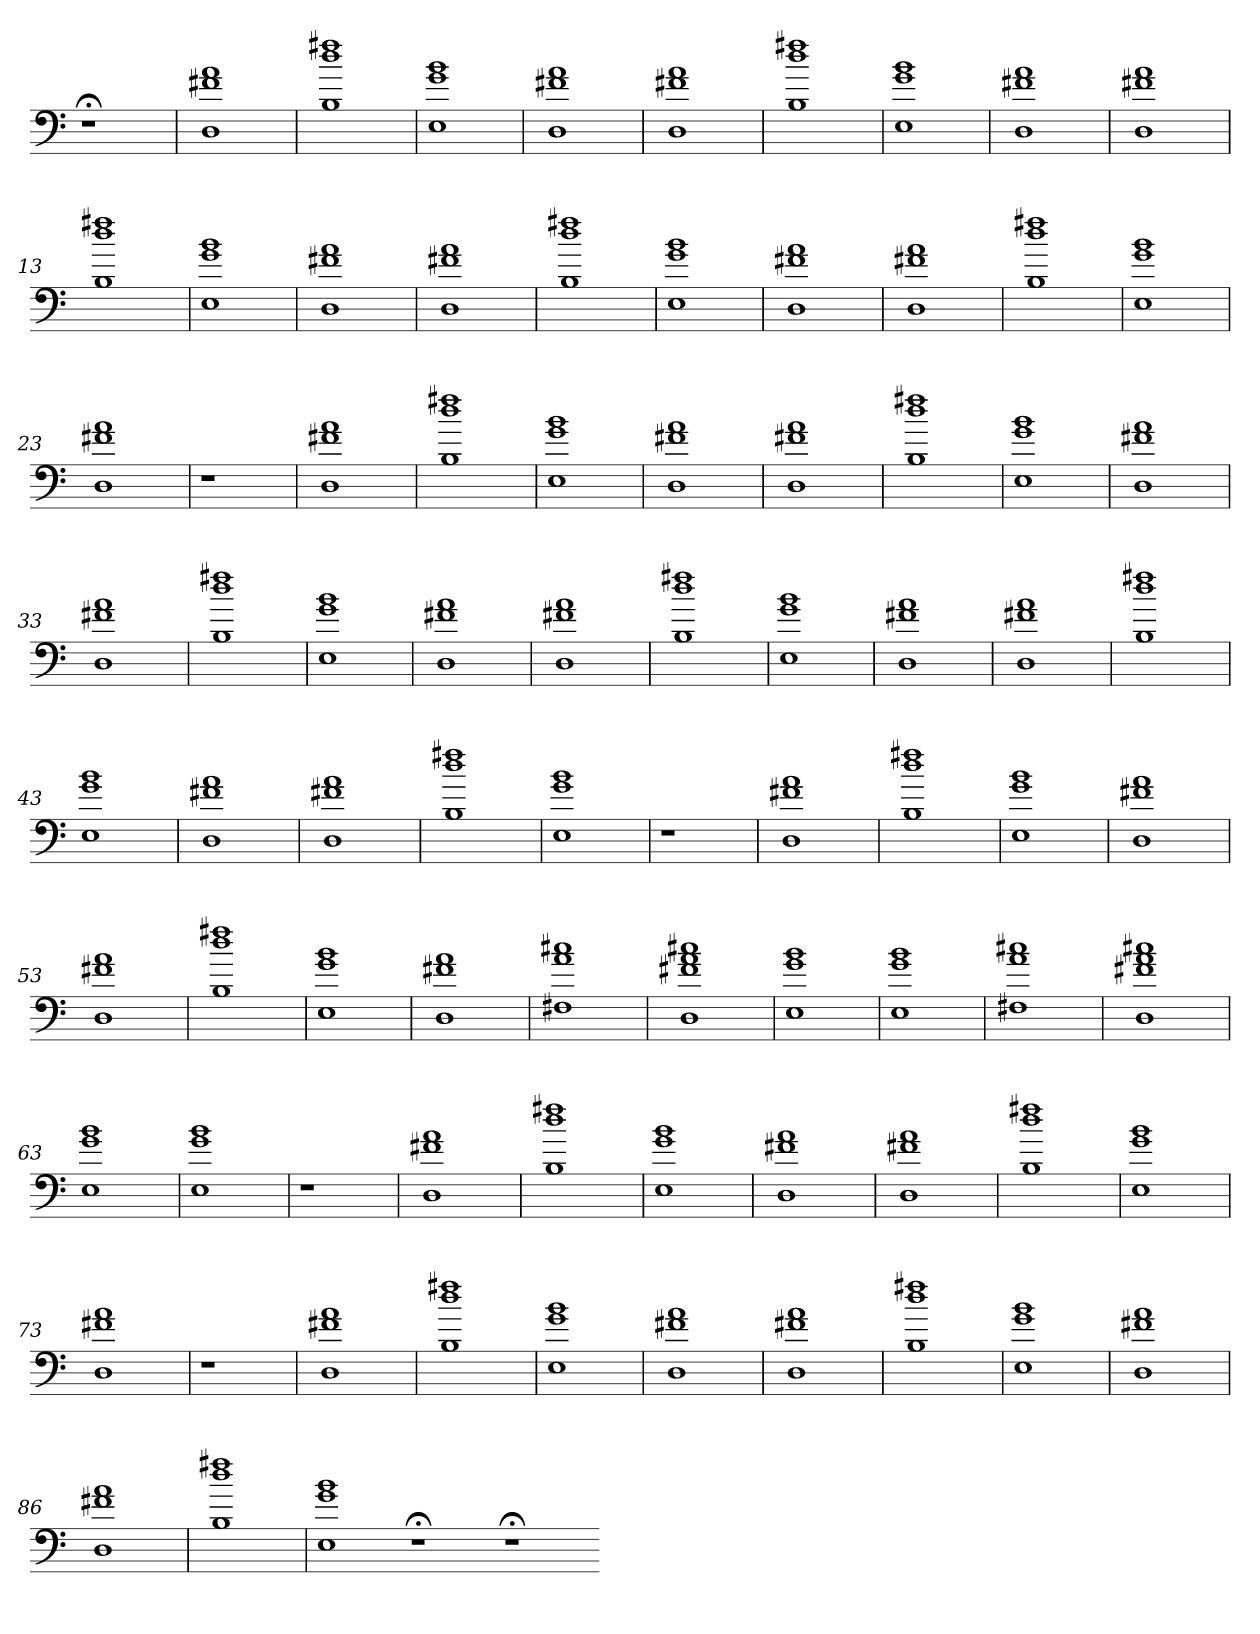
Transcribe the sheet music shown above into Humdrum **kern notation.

**kern
*part1
*staff1
=
1r;<
=1
1r
=2
1r
=3
1r
=4
1D 1f#X 1a
=5
1B 1dd 1ff#X
=6
1E 1g 1b
=7
1D 1f#X 1a
=8
1D 1f#X 1a
=9
1B 1dd 1ff#X
=10
1E 1g 1b
=11
1D 1f#X 1a
=12
1D 1f#X 1a
=13
1B 1dd 1ff#X
=14
1E 1g 1b
=15
1D 1f#X 1a
=16
1D 1f#X 1a
=17
1B 1dd 1ff#X
=18
1E 1g 1b
=19
1D 1f#X 1a
=20
1D 1f#X 1a
=21
1B 1dd 1ff#X
=22
1E 1g 1b
=23
1D 1f#X 1a
=24
1r
=25
1D 1f#X 1a
=26
1B 1dd 1ff#X
=27
1E 1g 1b
=28
1D 1f#X 1a
=29
1D 1f#X 1a
=30
1B 1dd 1ff#X
=31
1E 1g 1b
=32
1D 1f#X 1a
=33
1D 1f#X 1a
=34
1B 1dd 1ff#X
=35
1E 1g 1b
=36
1D 1f#X 1a
=37
1D 1f#X 1a
=38
1B 1dd 1ff#X
=39
1E 1g 1b
=40
1D 1f#X 1a
=41
1D 1f#X 1a
=42
1B 1dd 1ff#X
=43
1E 1g 1b
=44
1D 1f#X 1a
=45
1D 1f#X 1a
=46
1B 1dd 1ff#X
=47
1E 1g 1b
=48
1r
=49
1D 1f#X 1a
=50
1B 1dd 1ff#X
=51
1E 1g 1b
=52
1D 1f#X 1a
=53
1D 1f#X 1a
=54
1B 1dd 1ff#X
=55
1E 1g 1b
=56
1D 1f#X 1a
=57
1F#X 1a 1cc#X
=58
1D 1f#X 1a 1cc#X
=59
1E 1g 1b
=60
1E 1g 1b
=61
1F#X 1a 1cc#X
=62
1D 1f#X 1a 1cc#X
=63
1E 1g 1b
=64
1E 1g 1b
=65
1r
=66
1D 1f#X 1a
=67
1B 1dd 1ff#X
=68
1E 1g 1b
=69
1D 1f#X 1a
=70
1D 1f#X 1a
=71
1B 1dd 1ff#X
=72
1E 1g 1b
=73
1D 1f#X 1a
=74
1r
=75
1r
=76
1r
=77
1r
=78
1D 1f#X 1a
=79
1B 1dd 1ff#X
=80
1E 1g 1b
=81
1D 1f#X 1a
=82
1D 1f#X 1a
=83
1B 1dd 1ff#X
=84
1E 1g 1b
=85
1D 1f#X 1a
=86
1D 1f#X 1a
=87
1B 1dd 1ff#X
=88
1E 1g 1b
1r;<
1r;<
=-
*-
